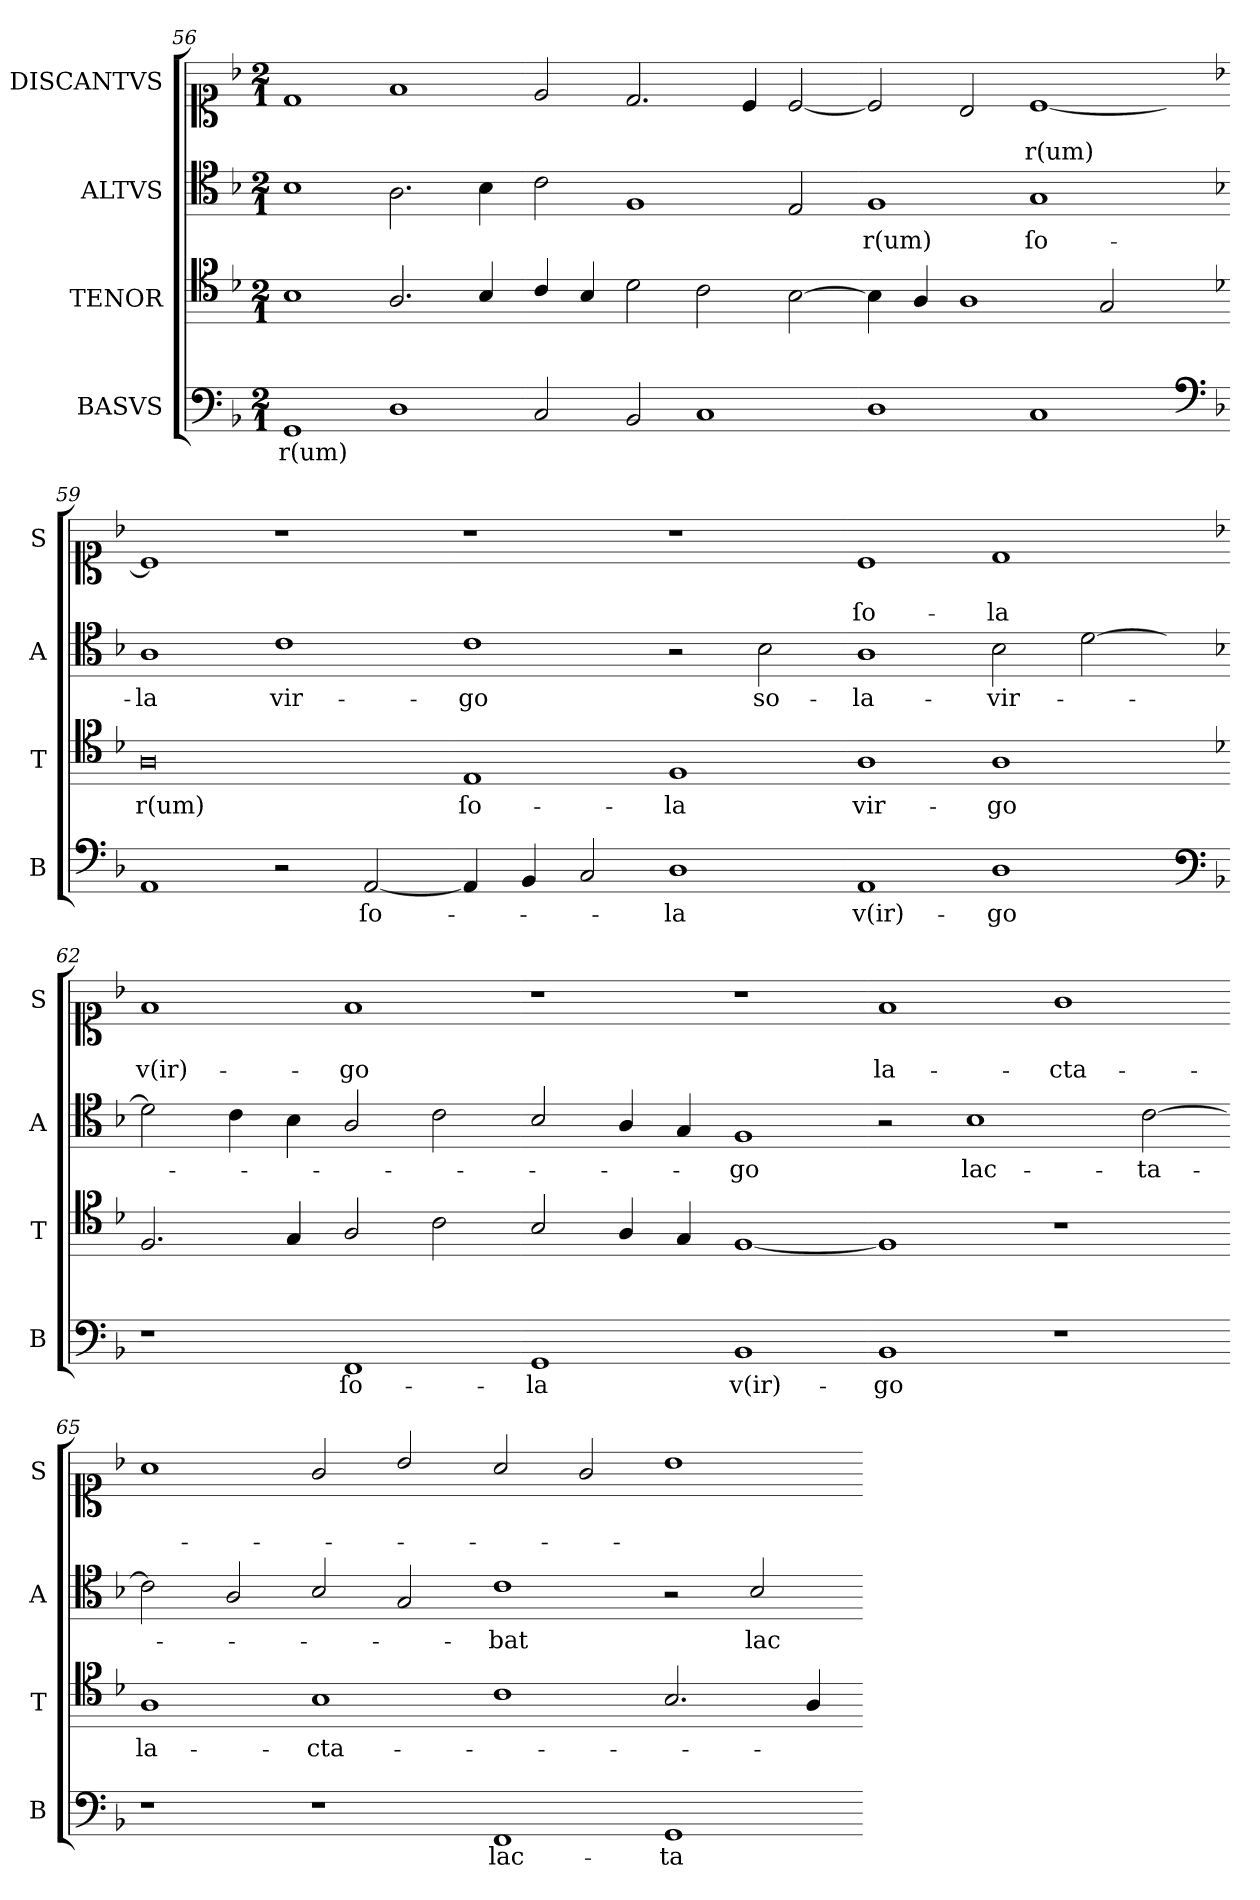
**kern	**text	**kern	**text	**kern	**text	**kern	**text	**text
*part4	*part4	*part3	*part3	*part2	*part2	*part1	*part1	*part1
*staff4	*staff4	*staff3	*staff3	*staff2	*staff2	*staff1	*staff1	*staff1
*I"BASVS	*	*I"TENOR	*	*I"ALTVS	*	*I"DISCANTVS	*	*
*I'B	*	*I'T	*	*I'A	*	*I'S	*	*
*clefF4	*	*clefC5	*	*clefC4	*	*clefC1	*	*
*k[b-]	*	*k[b-]	*	*k[b-]	*	*k[b-]	*	*
*M2/1	*	*M2/1	*	*M2/1	*	*M2/1	*	*
=56	=56	=56	=56	=56	=56	=56	=56	=56
1GG	-r(um)	1G	.	1B-	.	1d	.	.
1D	.	2.F/	.	2.A\	.	1f	.	.
.	.	4G/	.	4B-\	.	.	.	.
=57-	=57-	=57-	=57-	=57-	=57-	=57-	=57-	=57-
2C/	.	4A/	.	2c\	.	2e/	.	.
.	.	4G/	.	.	.	.	.	.
2BB-/	.	2B-\	.	1F	.	2.d/	.	.
1C	.	2A\	.	.	.	.	.	.
.	.	.	.	.	.	4c/	.	.
.	.	[2G\	.	2E/	.	[2c/	.	.
=58-	=58-	=58-	=58-	=58-	=58-	=58-	=58-	=58-
1D	.	4G\]	.	1F	-r(um)	2c/]	.	.
.	.	4F/	.	.	.	.	.	.
.	.	1F	.	.	.	2B-/	.	.
1C	.	.	.	1G	ſo-	[1c	.	-r(um)
.	.	2E/	.	.	.	.	.	.
=59-	=59-	=59-	=59-	=59-	=59-	=59-	=59-	=59-
*clefF5	*	*	*	*	*	*	*	*
*k[b-]	*	*	*	*	*	*	*	*
1FF	.	0F	-r(um)	1A	-la	1c]	.	.
2r	.	.	.	1c	vir-	1r	.	.
[2FF/	ſo-	.	.	.	.	.	.	.
=60-	=60-	=60-	=60-	=60-	=60-	=60-	=60-	=60-
4FF/]	.	1C	ſo-	1c	-go	1r	.	.
4GG/	.	.	.	.	.	.	.	.
2AA/	.	.	.	.	.	.	.	.
1BB-	-la	1D	-la	2r	.	1r	.	.
!	!	!	!	!	!LO:LY:i	!	!	!
.	.	.	.	2B-\	so-	.	.	.
=61-	=61-	=61-	=61-	=61-	=61-	=61-	=61-	=61-
!	!	!	!	!	!LO:LY:i	!	!	!
1FF	v(ir)-	1F	vir-	1A	-la-	1c	.	ſo-
!	!	!	!	!	!LO:LY:i	!	!	!
1BB-	-go	1F	-go	2B-\	-vir-	1d	.	-la
.	.	.	.	[2d\	.	.	.	.
=62-	=62-	=62-	=62-	=62-	=62-	=62-	=62-	=62-
*clefF4	*	*	*	*	*	*	*	*
*k[b-]	*	*	*	*	*	*	*	*
1r	.	2.D/	.	2d\]	.	1f	.	v(ir)-
.	.	.	.	4c\	.	.	.	.
.	.	4E/	.	4B-\	.	.	.	.
1FF	ſo-	2F/	.	2A/	.	1f	.	-go
.	.	2A\	.	2c\	.	.	.	.
=63-	=63-	=63-	=63-	=63-	=63-	=63-	=63-	=63-
1GG	-la	2G/	.	2B-/	.	1r	.	.
.	.	4F/	.	4A/	.	.	.	.
.	.	4E/	.	4G/	.	.	.	.
!	!	!	!	!	!LO:LY:i	!	!	!
1BB-	v(ir)-	[1D	.	1F	-go	1r	.	.
=64-	=64-	=64-	=64-	=64-	=64-	=64-	=64-	=64-
1BB-	-go	1D]	.	2r	.	1f	.	la-
.	.	.	.	1B-	lac-	.	.	.
1r	.	1r	.	.	.	1g	.	-cta-
.	.	.	.	[2c\	-ta-	.	.	.
=65-	=65-	=65-	=65-	=65-	=65-	=65-	=65-	=65-
1r	.	1F	la-	2c\]	.	1a	.	.
.	.	.	.	2A/	.	.	.	.
1r	.	1G	-cta-	2B-/	.	2g/	.	.
.	.	.	.	2G/	.	2b-/	.	.
=66-	=66-	=66-	=66-	=66-	=66-	=66-	=66-	=66-
1FF	lac-	1A	.	1c	-bat	2a/	.	.
.	.	.	.	.	.	2g/	.	.
1GG	-ta-	2.G/	.	2r	.	1b-	.	.
!	!	!	!	!	!LO:LY:i	!	!	!
.	.	.	.	2B-/	lac-	.	.	.
.	.	4F/	.	.	.	.	.	.
=-	=-	=-	=-	=-	=-	=-	=-	=-
*-	*-	*-	*-	*-	*-	*-	*-	*-
